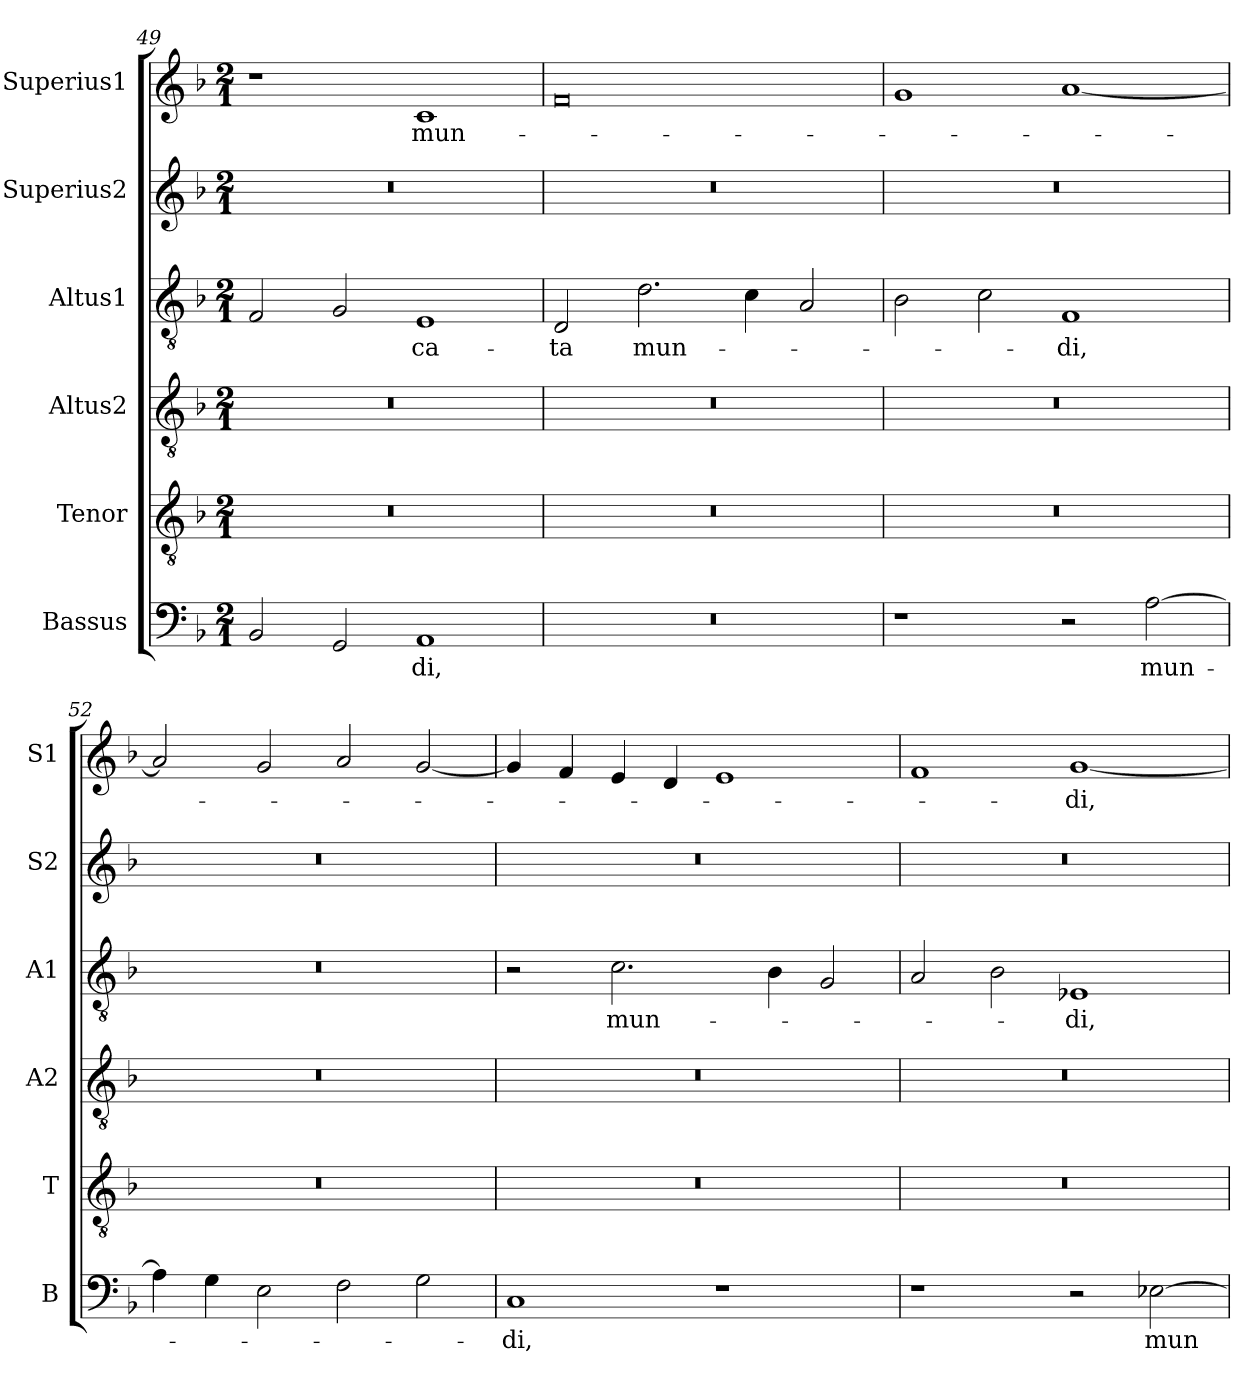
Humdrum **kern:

**kern	**text	**kern	**kern	**kern	**text	**kern	**kern	**text
*part6	*part6	*part5	*part4	*part3	*part3	*part2	*part1	*part1
*staff6	*staff6	*staff5	*staff4	*staff3	*staff3	*staff2	*staff1	*staff1
*I"Bassus	*	*I"Tenor	*I"Altus2	*I"Altus1	*	*I"Superius2	*I"Superius1	*
*I'B	*	*I'T	*I'A2	*I'A1	*	*I'S2	*I'S1	*
*clefF4	*	*clefGv2	*clefGv2	*clefGv2	*	*clefG2	*clefG2	*
*k[b-]	*	*k[b-]	*k[b-]	*k[b-]	*	*k[b-]	*k[b-]	*
*M2/1	*	*M2/1	*M2/1	*M2/1	*	*M2/1	*M2/1	*
=49	=49	=49	=49	=49	=49	=49	=49	=49
2BB-/	.	0r	0r	2F/	.	0r	1r	.
2GG/	.	.	.	2G/	.	.	.	.
1AA	-di,	.	.	1E	-ca-	.	1c	mun-
=50	=50	=50	=50	=50	=50	=50	=50	=50
0r	.	0r	0r	2D/	-ta	0r	0f	.
.	.	.	.	2.d\	mun-	.	.	.
.	.	.	.	4c\	.	.	.	.
.	.	.	.	2A/	.	.	.	.
=51	=51	=51	=51	=51	=51	=51	=51	=51
1r	.	0r	0r	2B-\	.	0r	1g	.
.	.	.	.	2c\	.	.	.	.
2r	.	.	.	1F	-di,	.	[1a	.
[2A\	mun-	.	.	.	.	.	.	.
=52	=52	=52	=52	=52	=52	=52	=52	=52
4A\]	.	0r	0r	0r	.	0r	2a/]	.
4G\	.	.	.	.	.	.	.	.
2E\	.	.	.	.	.	.	2g/	.
2F\	.	.	.	.	.	.	2a/	.
2G\	.	.	.	.	.	.	[2g/	.
=53	=53	=53	=53	=53	=53	=53	=53	=53
1C	-di,	0r	0r	2r	.	0r	4g/]	.
.	.	.	.	.	.	.	4f/	.
.	.	.	.	2.c\	mun-	.	4e/	.
.	.	.	.	.	.	.	4d/	.
1r	.	.	.	.	.	.	1e	.
.	.	.	.	4B-\	.	.	.	.
.	.	.	.	2G/	.	.	.	.
=54	=54	=54	=54	=54	=54	=54	=54	=54
1r	.	0r	0r	2A/	.	0r	1f	.
.	.	.	.	2B-\	.	.	.	.
2r	.	.	.	1E-X	-di,	.	[1g	-di,
[2E-X\	mun-	.	.	.	.	.	.	.
=	=	=	=	=	=	=	=	=
*-	*-	*-	*-	*-	*-	*-	*-	*-
